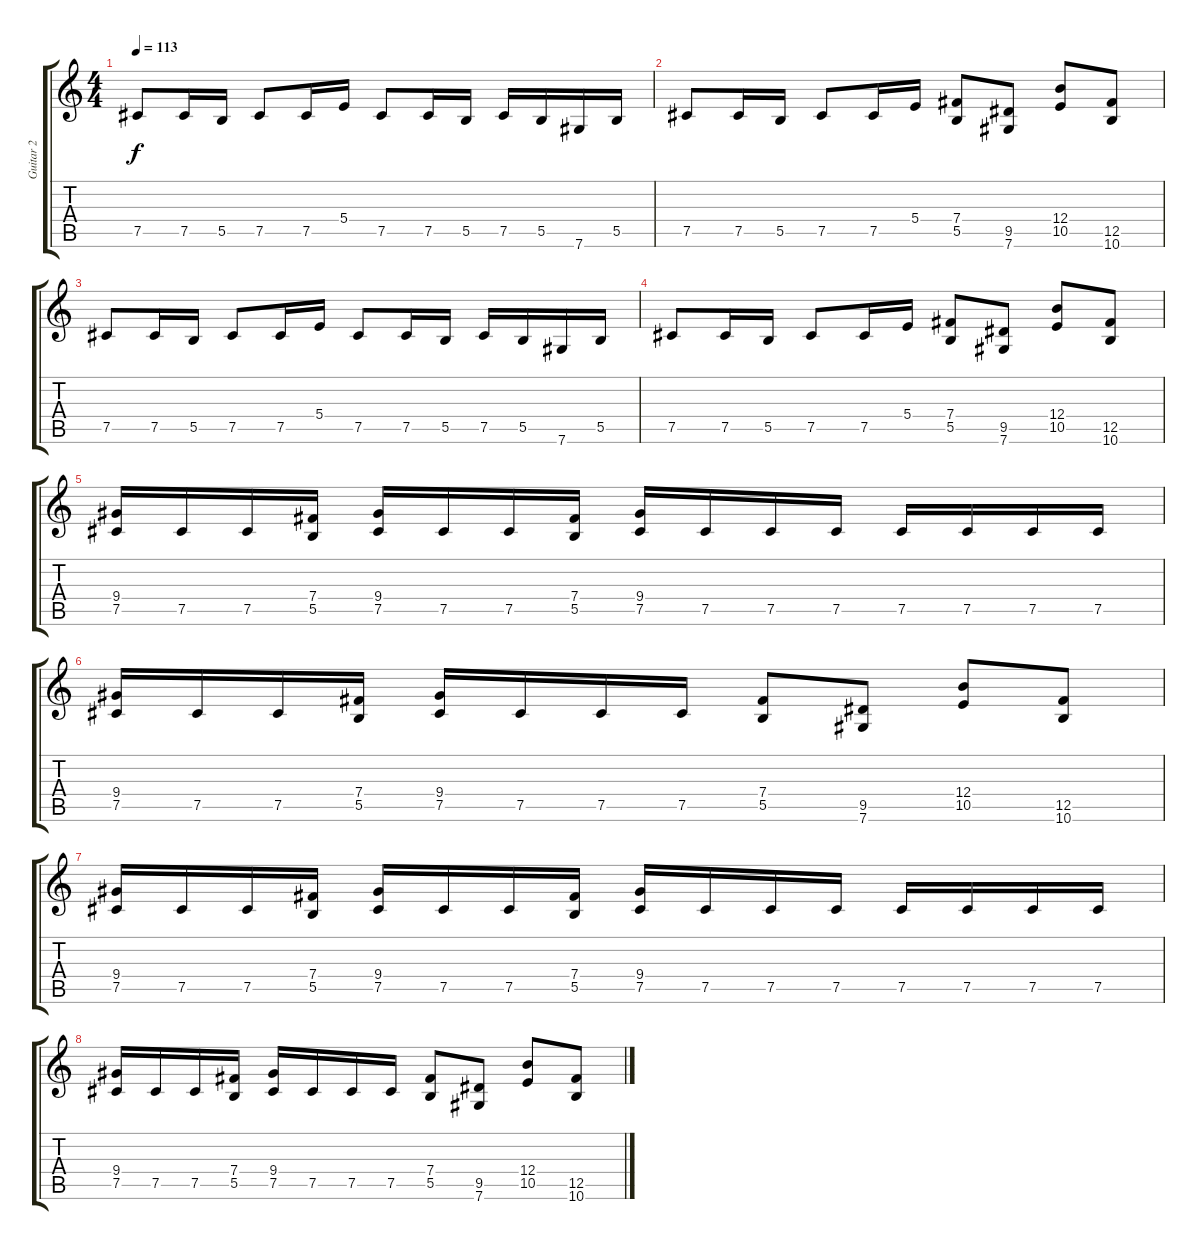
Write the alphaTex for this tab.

\track ("Guitar 2" "Guitar 2") {instrument distortionguitar}
\staff {score tabs}
\tuning (Db4 Ab3 E3 B2 Gb2 Db2) {hide}
\ts (4 4)
\tempo 113
\clef g2
\ks c
7.5.8{dy f} 7.5.16 5.5.16 7.5.8 7.5.16 5.4.16 7.5.8 7.5.16 5.5.16 7.5.16 5.5.16 7.6.16 5.5.16 |
7.5.8 7.5.16 5.5.16 7.5.8 7.5.16 5.4.16 (7.4 5.5).8 (9.5 7.6).8 (12.4 10.5).8 (12.5 10.6).8 |
7.5.8 7.5.16 5.5.16 7.5.8 7.5.16 5.4.16 7.5.8 7.5.16 5.5.16 7.5.16 5.5.16 7.6.16 5.5.16 |
7.5.8 7.5.16 5.5.16 7.5.8 7.5.16 5.4.16 (7.4 5.5).8 (9.5 7.6).8 (12.4 10.5).8 (12.5 10.6).8 |
(9.4 7.5).16 7.5.16 7.5.16 (7.4 5.5).16 (9.4 7.5).16 7.5.16 7.5.16 (7.4 5.5).16 (9.4 7.5).16 7.5.16 7.5.16 7.5.16 7.5.16 7.5.16 7.5.16 7.5.16 |
(9.4 7.5).16 7.5.16 7.5.16 (7.4 5.5).16 (9.4 7.5).16 7.5.16 7.5.16 7.5.16 (7.4 5.5).8 (9.5 7.6).8 (12.4 10.5).8 (12.5 10.6).8 |
(9.4 7.5).16 7.5.16 7.5.16 (7.4 5.5).16 (9.4 7.5).16 7.5.16 7.5.16 (7.4 5.5).16 (9.4 7.5).16 7.5.16 7.5.16 7.5.16 7.5.16 7.5.16 7.5.16 7.5.16 |
(9.4 7.5).16 7.5.16 7.5.16 (7.4 5.5).16 (9.4 7.5).16 7.5.16 7.5.16 7.5.16 (7.4 5.5).8 (9.5 7.6).8 (12.4 10.5).8 (12.5 10.6).8
